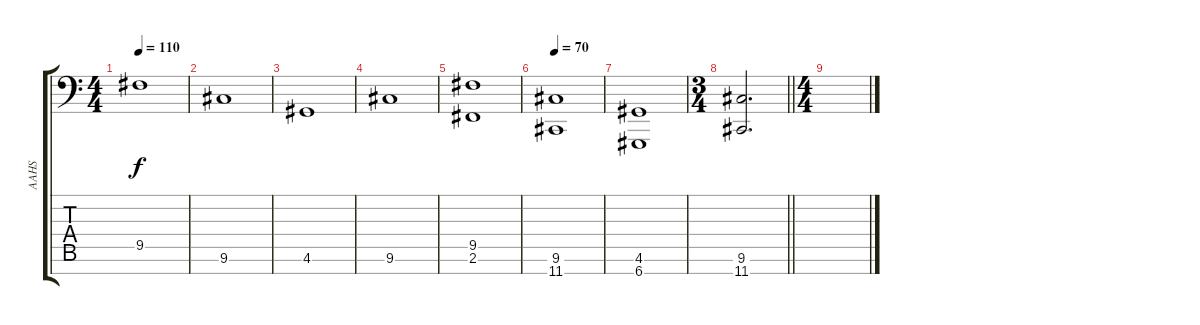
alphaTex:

\track ("AAHS" "AAHS") {instrument choiraahs}
\staff {score tabs}
\tuning (E4 B3 G3 D3 A2 E2 D1) {hide}
\ts (4 4)
\tempo 110
\clef f4
\ks c
9.5.1{dy f} |
9.6.1 |
4.6.1 |
9.6.1 |
(9.5 2.6).1 |
\tempo 70
(9.6 11.7).1 |
(4.6 6.7).1 |
\ts (3 4)
\barLineRight lightlight
(9.6 11.7).2{d} |
\ts (4 4)
